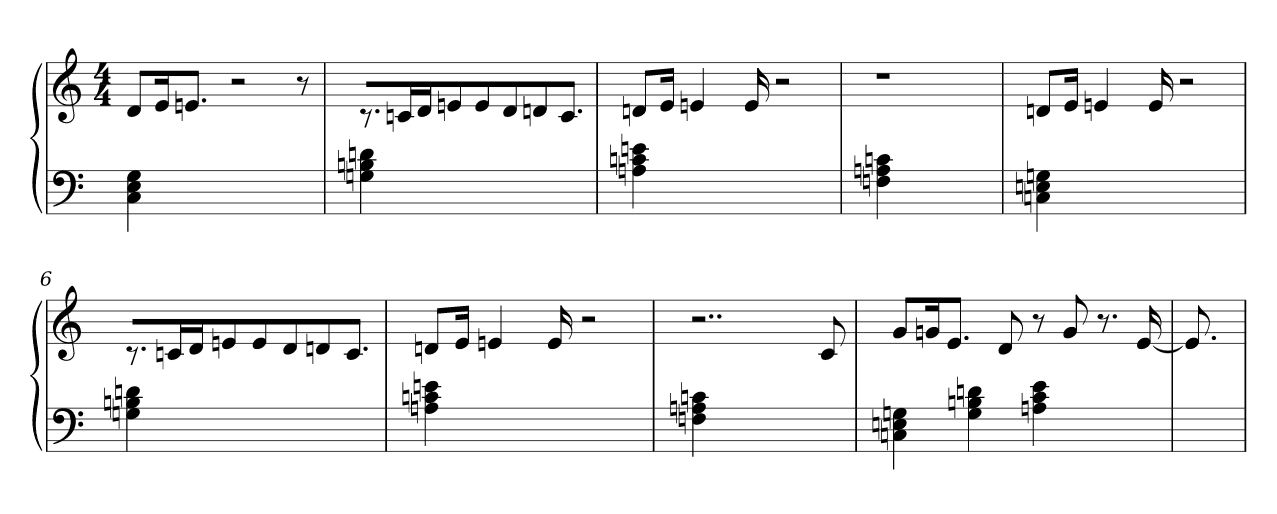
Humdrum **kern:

**kern	**kern
*part2	*part1
*staff2	*staff1
*	*M4/4
=1	=1
4C 4E 4G	8dL
.	16eK
.	8.enJ
2.ryy	.
.	2r
.	8r
=2	=2
4Gn 4Bn 4dn	8.r
.	16cn
2.ryy	16dKL
.	8en
.	8eJ
.	8dL
.	8dnJ
.	8.cJ
=3	=3
4An 4cn 4en	8dnL
.	16eJk
.	4en
2.ryy	.
.	16e
.	2r
=4	=4
4Fn 4An 4cn	1r
2.ryy	.
=5	=5
4Cn 4En 4Gn	8dnL
.	16eJk
.	4en
2.ryy	.
.	16e
.	2r
=6	=6
4Gn 4Bn 4dn	8.r
.	16cn
2.ryy	16dKL
.	8en
.	8eJ
.	8dL
.	8dnJ
.	8.cJ
=7	=7
4An 4cn 4en	8dnL
.	16eJk
.	4en
2.ryy	.
.	16e
.	2r
=8	=8
4Fn 4An 4cn	2..r
2.ryy	.
.	8c
=9	=9
4Cn 4En 4Gn	8gL
.	16gnK
.	8.eJ
4G 4Bn 4dn	.
.	8d
4An 4c 4e	8r
.	8g
4ryy	8.r
.	[16e
=10	=10
4ryy	8.e]
.	16ryy
=	=
*-	*-
